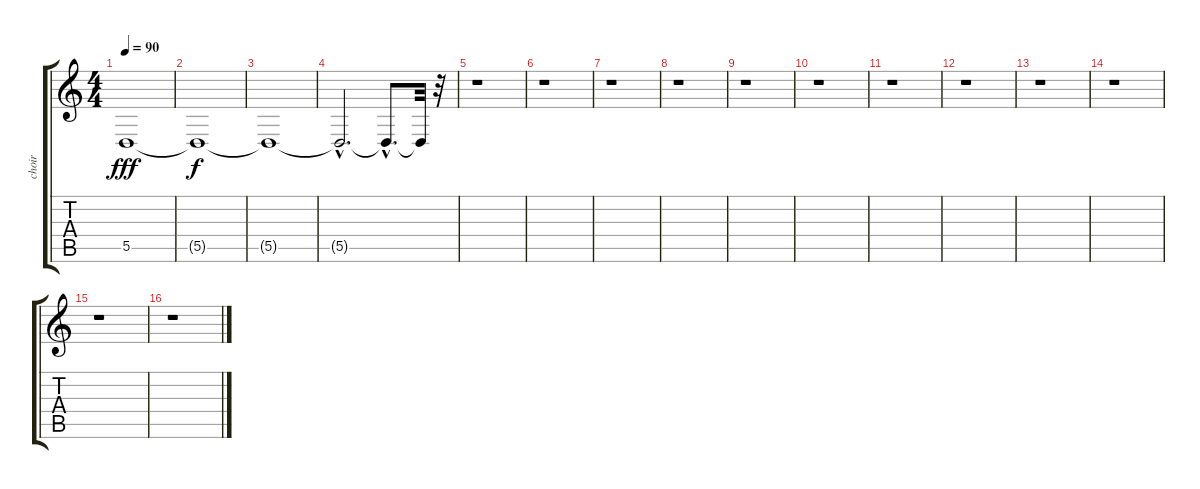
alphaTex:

\track ("choir" "choir") {instrument pad4choir}
\staff {score tabs}
\tuning (E4 B3 G3 D3 A2 E2) {hide}
\ts (4 4)
\tempo 90
\clef g2
\ks c
5.5.1{dy fff instrument pad4choir} |
5.5{t}.1{dy f} |
5.5{t}.1 |
5.5{hac t}.2{d} 5.5{hac t}.8{d} 5.5{t}.32 r.32 |
r.1 |
r.1 |
r.1 |
r.1 |
r.1 |
r.1 |
r.1 |
r.1 |
r.1 |
r.1 |
r.1 |
r.1
